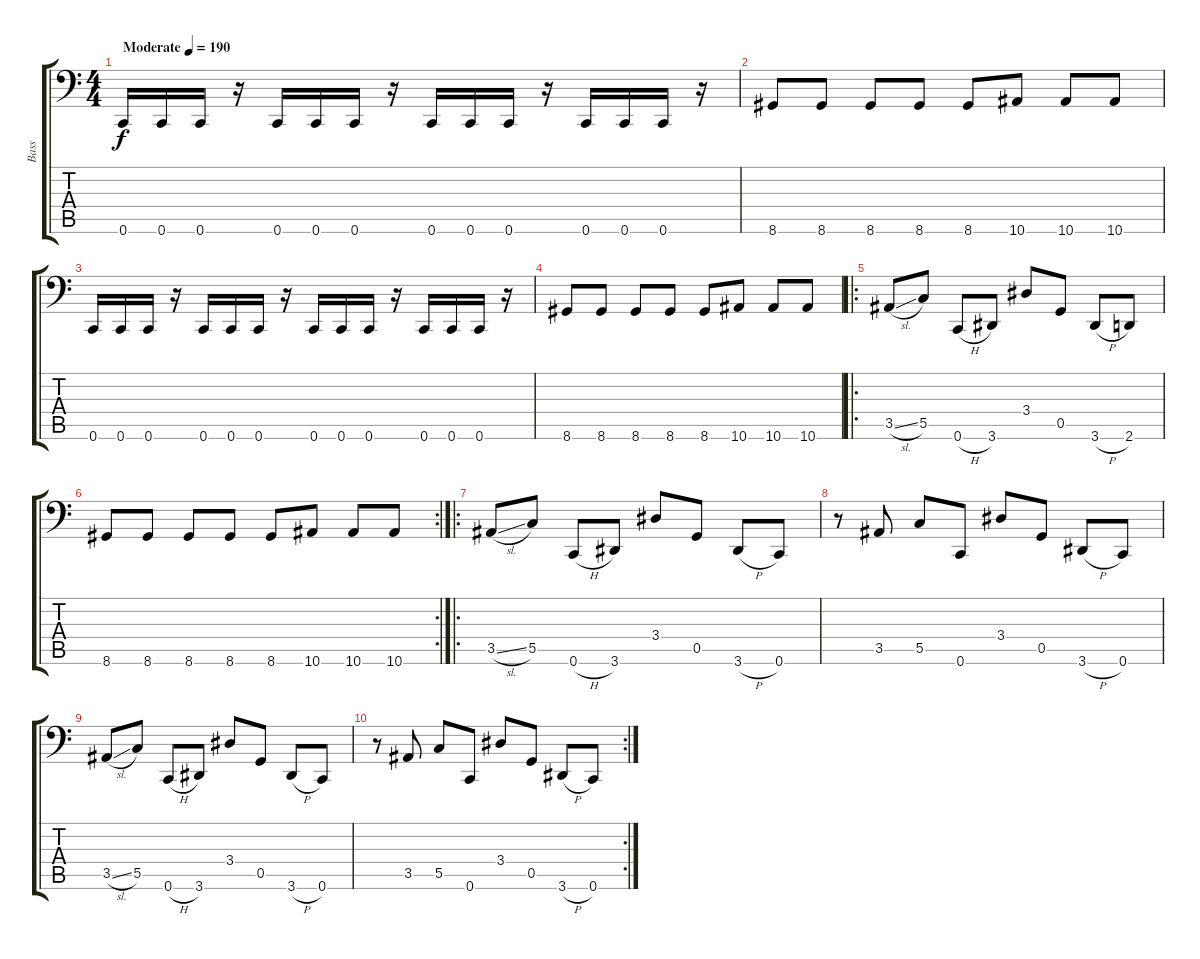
\track ("Bass" "Bass") {instrument electricbasspick}
\staff {score tabs}
\tuning (D3 A2 F2 C2 G1 C1) {hide}
\ts (4 4)
\tempo (190 "Moderate")
\clef f4
\ks c
0.6.16{dy f instrument electricbasspick} 0.6.16 0.6.16 r.16 0.6.16 0.6.16 0.6.16 r.16 0.6.16 0.6.16 0.6.16 r.16 0.6.16 0.6.16 0.6.16 r.16 |
8.6.8 8.6.8 8.6.8 8.6.8 8.6.8 10.6.8 10.6.8 10.6.8 |
0.6.16 0.6.16 0.6.16 r.16 0.6.16 0.6.16 0.6.16 r.16 0.6.16 0.6.16 0.6.16 r.16 0.6.16 0.6.16 0.6.16 r.16 |
8.6.8 8.6.8 8.6.8 8.6.8 8.6.8 10.6.8 10.6.8 10.6.8 |
\ro
3.5{sl}.8 5.5.8 0.6{h}.8 3.6.8 3.4.8 0.5.8 3.6{h}.8 2.6.8 |
\rc 2
8.6.8 8.6.8 8.6.8 8.6.8 8.6.8 10.6.8 10.6.8 10.6.8 |
\ro
3.5{sl}.8 5.5.8 0.6{h}.8 3.6.8 3.4.8 0.5.8 3.6{h}.8 0.6.8 |
r.8 3.5.8 5.5.8 0.6.8 3.4.8 0.5.8 3.6{h}.8 0.6.8 |
3.5{sl}.8 5.5.8 0.6{h}.8 3.6.8 3.4.8 0.5.8 3.6{h}.8 0.6.8 |
\rc 2
r.8 3.5.8 5.5.8 0.6.8 3.4.8 0.5.8 3.6{h}.8 0.6.8
